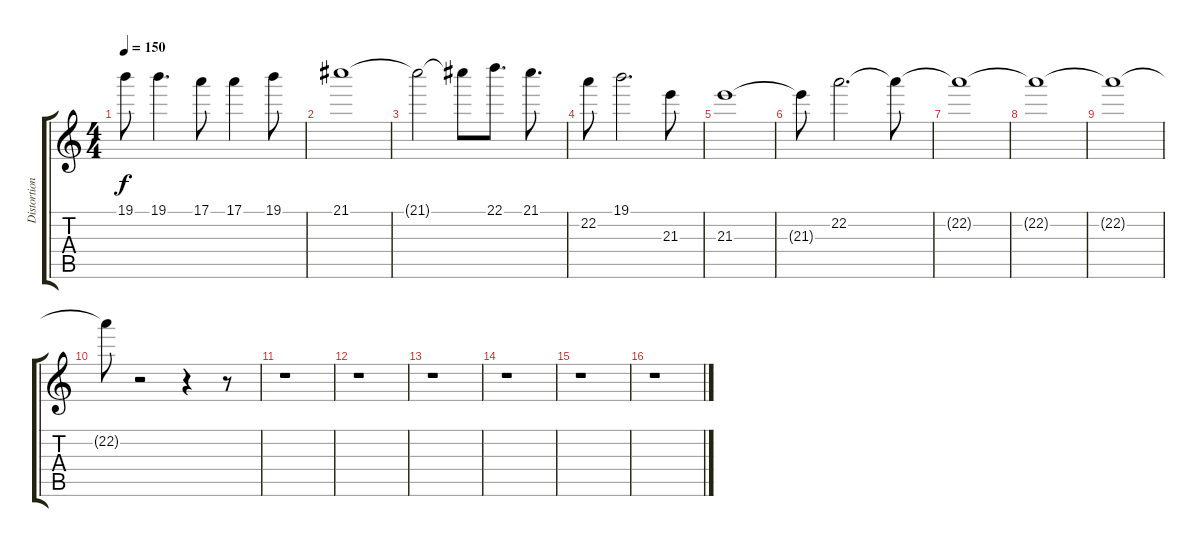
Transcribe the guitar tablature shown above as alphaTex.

\track ("Distortion Guitar (melody) (echo)" "Distortion") {instrument distortionguitar}
\staff {score tabs}
\tuning (E4 B3 G3 D3 A2 E2) {hide}
\ts (4 4)
\tempo 150
\clef g2
\ks c
19.1.8{dy f} 19.1.4{d} 17.1.8 17.1.4 19.1.8 |
21.1.1 |
21.1{t}.2 21.1{t}.8 22.1.8{d} 21.1.8{d} |
22.2.8 19.1.2{d} 21.3.8 |
21.3.1 |
21.3{t}.8 22.2.2{d} 22.2{t}.8 |
22.2{t}.1 |
22.2{t}.1 |
22.2{t}.1 |
22.2{t}.8 r.2 r.4 r.8 |
r.1 |
r.1 |
r.1 |
r.1 |
r.1 |
r.1
